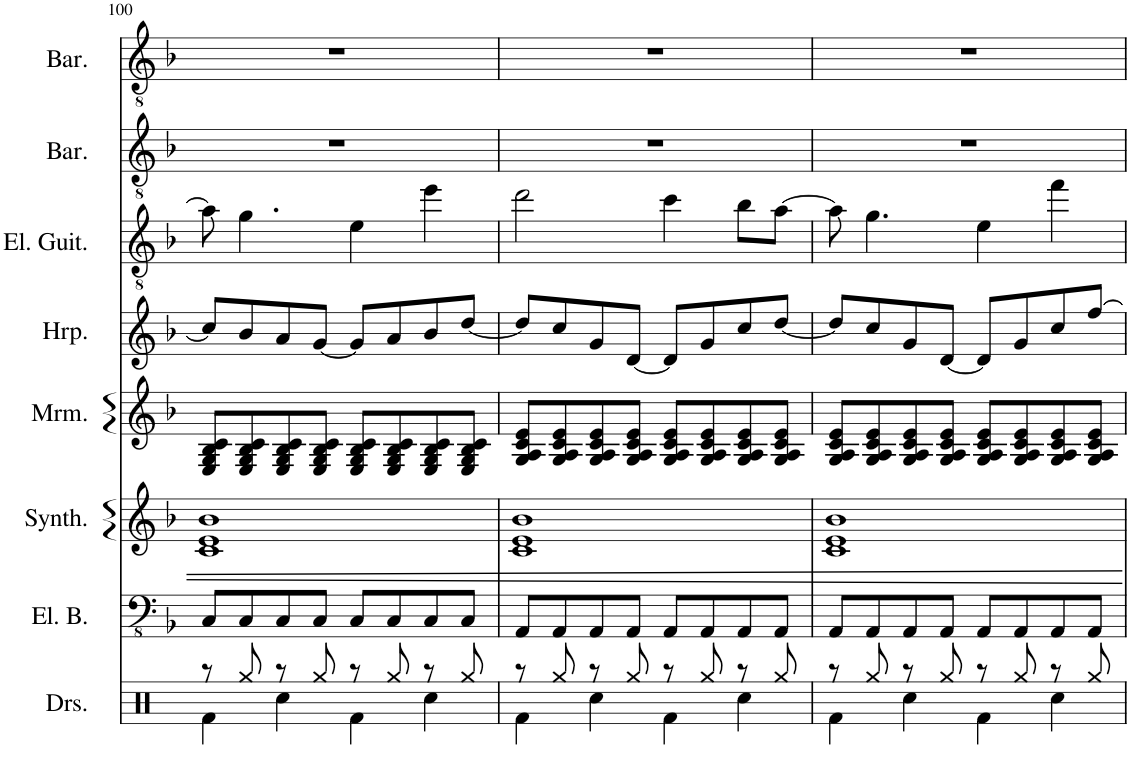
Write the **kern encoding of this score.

**kern	**kern	**kern	**kern	**kern	**kern	**kern	**kern
*part8	*part7	*part6	*part5	*part4	*part3	*part2	*part1
*staff8	*staff7	*staff6	*staff5	*staff4	*staff3	*staff2	*staff1
*I"Drumset	*I"Electric Bass	*I"String Synthesizer	*I"Marimba	*I"Harp	*I"Electric Guitar	*I"Baritone	*I"Baritone
*I'Drs.	*I'El. B.	*I'Synth.	*I'Mrm.	*I'Hrp.	*I'El. Guit.	*I'Bar.	*I'Bar.
!!LO:PB:g=z
*clefX	*clefFv4	*clefG2	*clefG2	*clefG2	*clefGv2	*clefGv2	*clefGv2
*k[]	*k[b-]	*k[b-]	*k[b-]	*k[b-]	*k[b-]	*k[b-]	*k[b-]
*M4/4	*M4/4	*M4/4	*M4/4	*M4/4	*M4/4	*M4/4	*M4/4
=100	=100	=100	=100	=100	=100	=100	=100
*^	*	*	*	*	*	*	*
8r	4Rf\	8CC/L	1c 1e 1b-	8E/ 8G/ 8B-/ 8c/L	8cc/L]	8a\]	1r	1r
8Rgg/	.	8CC/	.	8E/ 8G/ 8B-/ 8c/	8b-/	4.g\	.	.
8r	4Rcc\	8CC/	.	8E/ 8G/ 8B-/ 8c/	8a/	.	.	.
8Rgg/	.	8CC/J	.	8E/ 8G/ 8B-/ 8c/J	[8g/J	.	.	.
8r	4Rf\	8CC/L	.	8E/ 8G/ 8B-/ 8c/L	8g/L]	4e\	.	.
8Rgg/	.	8CC/	.	8E/ 8G/ 8B-/ 8c/	8a/	.	.	.
8r	4Rcc\	8CC/	.	8E/ 8G/ 8B-/ 8c/	8b-/	4ee\	.	.
8Rgg/	.	8CC/J	.	8E/ 8G/ 8B-/ 8c/J	[8dd/J	.	.	.
=101	=101	=101	=101	=101	=101	=101	=101	=101
8r	4Rf\	8AAA/L	1c 1e 1b-	8G/ 8A/ 8c/ 8e/L	8dd/L]	2dd\	1r	1r
8Rgg/	.	8AAA/	.	8G/ 8A/ 8c/ 8e/	8cc/	.	.	.
8r	4Rcc\	8AAA/	.	8G/ 8A/ 8c/ 8e/	8g/	.	.	.
8Rgg/	.	8AAA/J	.	8G/ 8A/ 8c/ 8e/J	[8d/J	.	.	.
8r	4Rf\	8AAA/L	.	8G/ 8A/ 8c/ 8e/L	8d/L]	4cc\	.	.
8Rgg/	.	8AAA/	.	8G/ 8A/ 8c/ 8e/	8g/	.	.	.
8r	4Rcc\	8AAA/	.	8G/ 8A/ 8c/ 8e/	8cc/	8b-\L	.	.
8Rgg/	.	8AAA/J	.	8G/ 8A/ 8c/ 8e/J	[8dd/J	[8a\J	.	.
=102	=102	=102	=102	=102	=102	=102	=102	=102
8r	4Rf\	8AAA/L	1c 1e 1b-	8G/ 8A/ 8c/ 8e/L	8dd/L]	8a\]	1r	1r
8Rgg/	.	8AAA/	.	8G/ 8A/ 8c/ 8e/	8cc/	4.g\	.	.
8r	4Rcc\	8AAA/	.	8G/ 8A/ 8c/ 8e/	8g/	.	.	.
8Rgg/	.	8AAA/J	.	8G/ 8A/ 8c/ 8e/J	[8d/J	.	.	.
8r	4Rf\	8AAA/L	.	8G/ 8A/ 8c/ 8e/L	8d/L]	4e\	.	.
8Rgg/	.	8AAA/	.	8G/ 8A/ 8c/ 8e/	8g/	.	.	.
8r	4Rcc\	8AAA/	.	8G/ 8A/ 8c/ 8e/	8cc/	4ff\	.	.
8Rgg/	.	8AAA/J	.	8G/ 8A/ 8c/ 8e/J	[8ff/J	.	.	.
*v	*v	*	*	*	*	*	*	*
=	=	=	=	=	=	=	=
*-	*-	*-	*-	*-	*-	*-	*-
